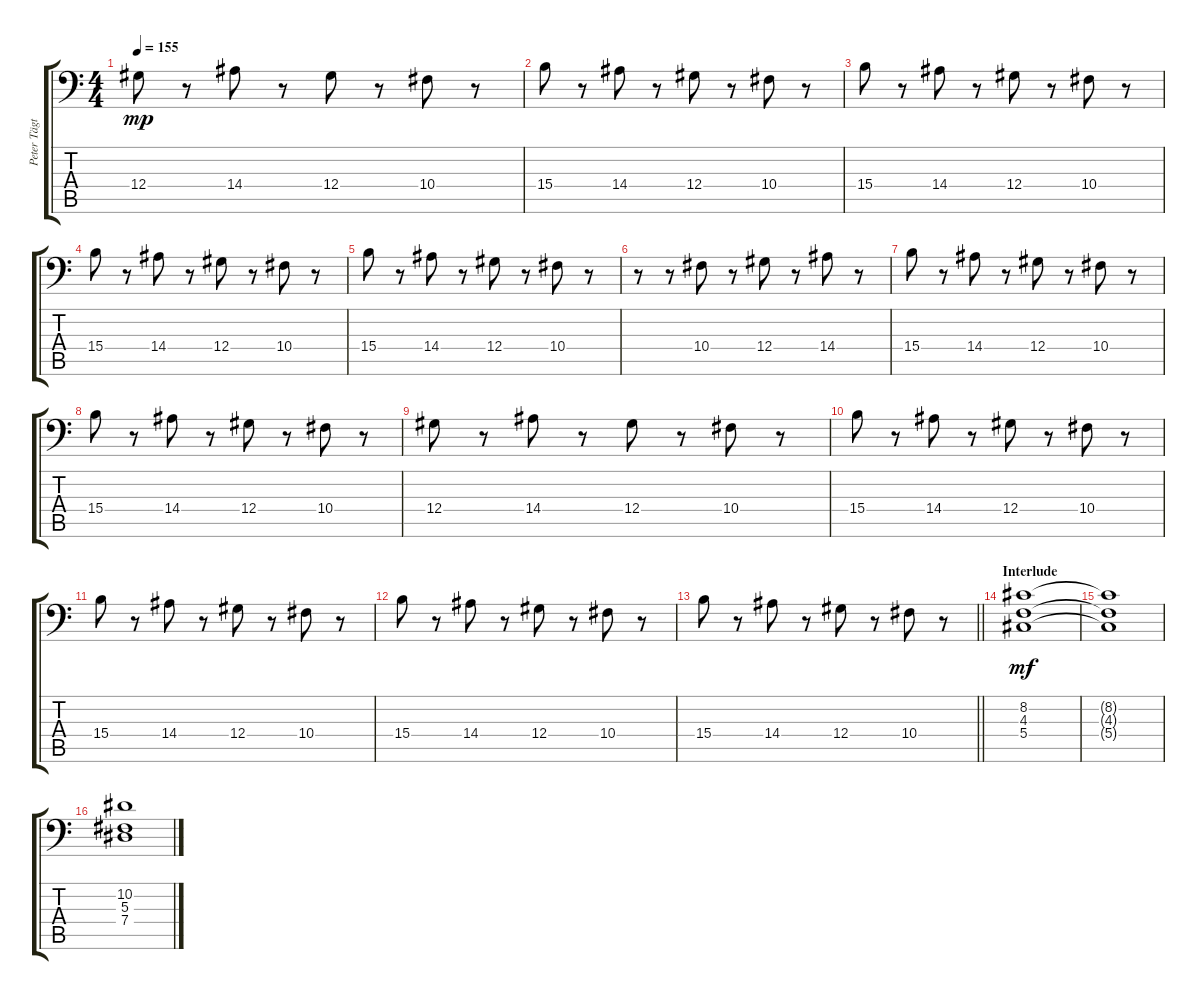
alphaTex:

\track ("Peter Tägtgren (Keyboard II)" "Peter Tägt") {instrument choiraahs}
\staff {score tabs}
\tuning (Bb3 F3 Db3 Ab2 Eb2 Bb1) {hide}
\ts (4 4)
\tempo 155
\clef f4
\ks c
12.4.8{dy mp} r.8 14.4.8 r.8 12.4.8 r.8 10.4.8 r.8 |
15.4.8 r.8 14.4.8 r.8 12.4.8 r.8 10.4.8 r.8 |
15.4.8 r.8 14.4.8 r.8 12.4.8 r.8 10.4.8 r.8 |
15.4.8 r.8 14.4.8 r.8 12.4.8 r.8 10.4.8 r.8 |
15.4.8 r.8 14.4.8 r.8 12.4.8 r.8 10.4.8 r.8 |
r.8 r.8 10.4.8 r.8 12.4.8 r.8 14.4.8 r.8 |
15.4.8 r.8 14.4.8 r.8 12.4.8 r.8 10.4.8 r.8 |
15.4.8 r.8 14.4.8 r.8 12.4.8 r.8 10.4.8 r.8 |
12.4.8 r.8 14.4.8 r.8 12.4.8 r.8 10.4.8 r.8 |
15.4.8 r.8 14.4.8 r.8 12.4.8 r.8 10.4.8 r.8 |
15.4.8 r.8 14.4.8 r.8 12.4.8 r.8 10.4.8 r.8 |
15.4.8 r.8 14.4.8 r.8 12.4.8 r.8 10.4.8 r.8 |
\barLineRight lightlight
15.4.8 r.8 14.4.8 r.8 12.4.8 r.8 10.4.8 r.8 |
\section ("" "Interlude")
(8.2 4.3 5.4).1{dy mf} |
(8.2{t} 4.3{t} 5.4{t}).1 |
(10.2 5.3 7.4).1
